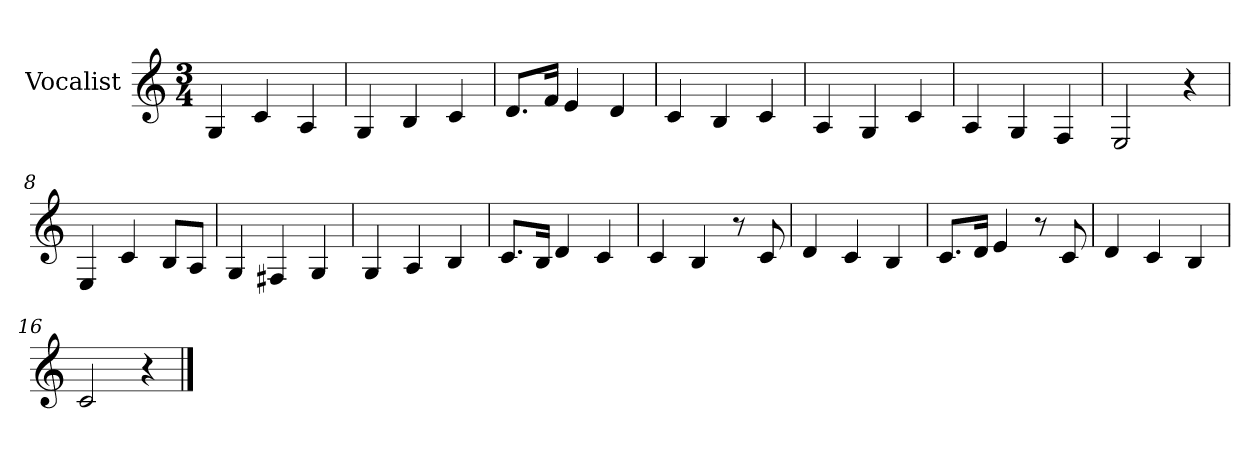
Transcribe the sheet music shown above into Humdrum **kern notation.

**kern
*part1
*staff1
*I"Vocalist
*k[]
*C:
*M3/4
=1
4G
4c
4A
=2
4G
4B
4c
=3
8.dL
16fJk
4e
4d
=4
4c
4B
4c
=5
4A
4G
4c
=6
4A
4G
4F
=7
2E
4r
=8
4E
4c
8BL
8AJ
=9
4G
4F#X
4G
=10
4G
4A
4B
=11
8.cL
16BJk
4d
4c
=12
4c
4B
8r
8c
=13
4d
4c
4B
=14
8.cL
16dJk
4e
8r
8c
=15
4d
4c
4B
=16
2c
4r
==
*-
